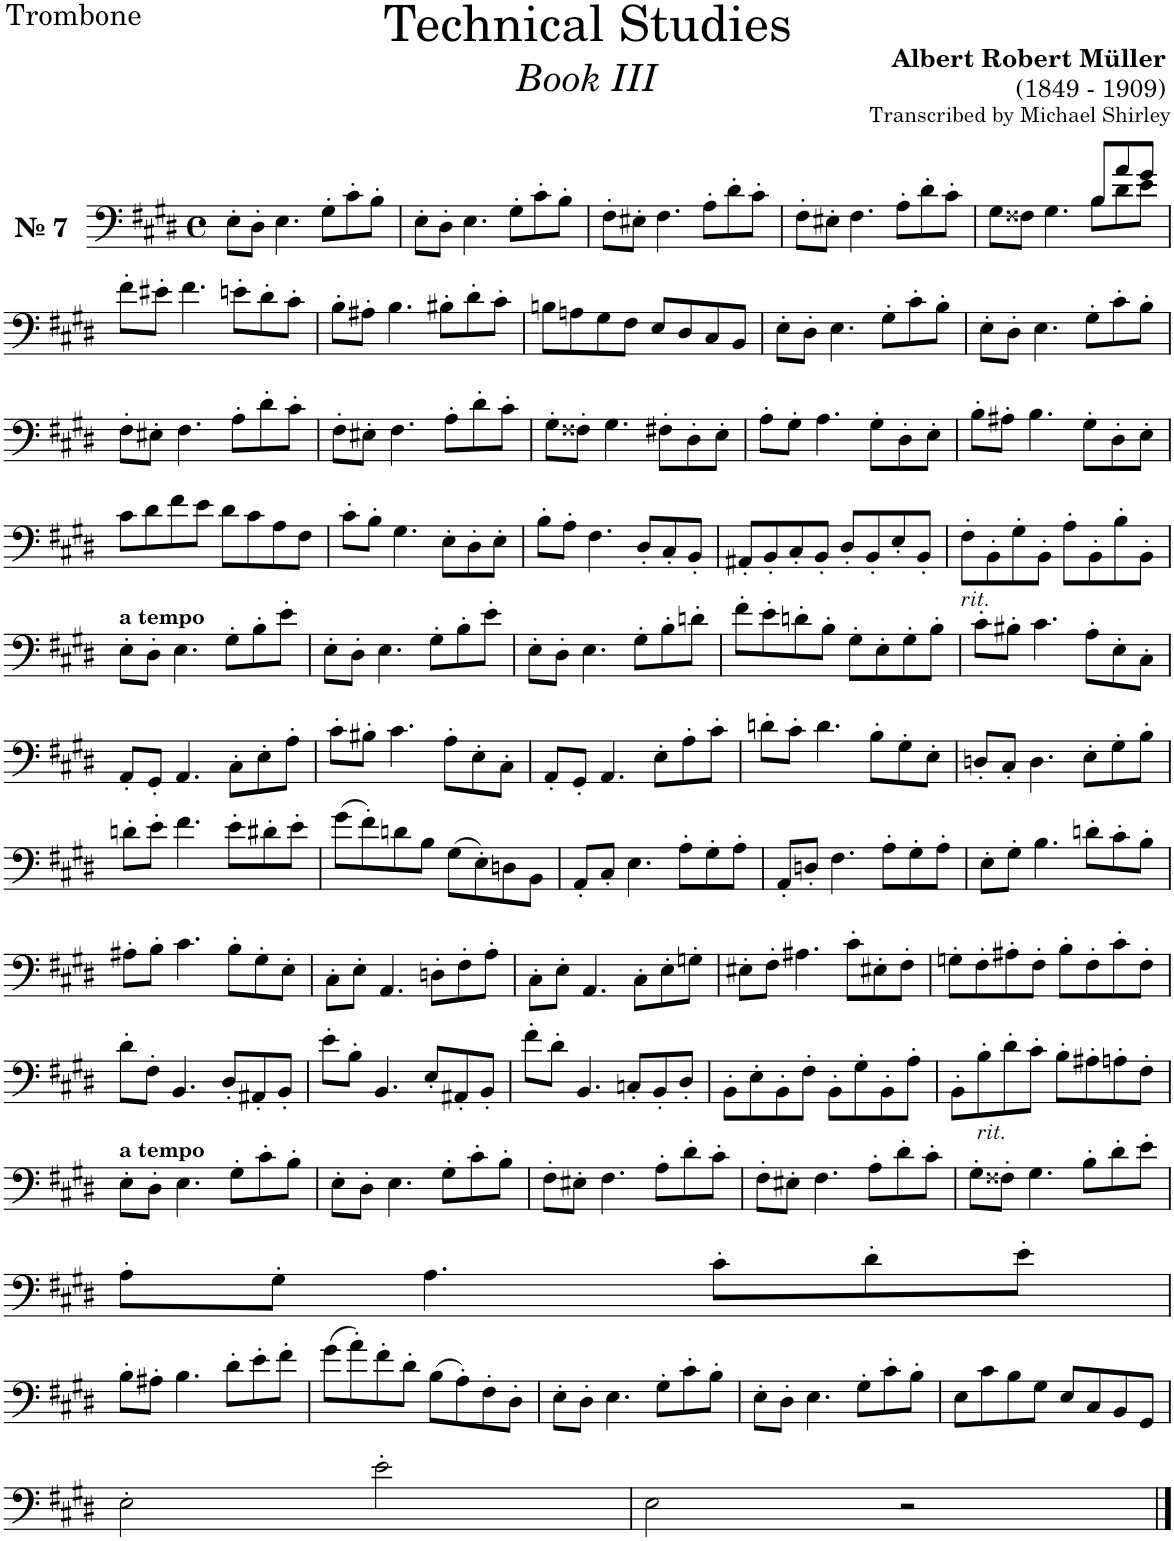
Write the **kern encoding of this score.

**kern
*part1
*staff1
*I"Trombone
*I'Tbn.
*clefF4
*k[f#c#g#d#]
*M4/4
*met(c)
=1
!LO:TX:a:B:t=№ 7
8E'\L
8D#'\J
4.E\
8G#'\L
8c#'\
8B'\J
=2
8E'\L
8D#'\J
4.E\
8G#'\L
8c#'\
8B'\J
=3
8F#'\L
8E#X'\J
4.F#\
8A'\L
8d#'\
8c#'\J
=4
8F#'\L
8E#X'\J
4.F#\
8A'\L
8d#'\
8c#'\J
=5
*^
8G#\L	4ryy
8F##X\J	.
4.G#\	4ryy
.	8ryy
8B\L	8B/L
8d#\	8a/
8e\J	8g#/J
*v	*v
!!LO:LB:g=z
=6
8f#'\L
8e#X'\J
4.f#\
8en'\L
8d#'\
8c#'\J
=7
8B'\L
8A#X'\J
4.B\
8B#X'\L
8d#'\
8c#'\J
=8
8Bn\L
8An\
8G#\
8F#\J
8E/L
8D#/
8C#/
8BB/J
=9
8E'\L
8D#'\J
4.E\
8G#'\L
8c#'\
8B'\J
=10
8E'\L
8D#'\J
4.E\
8G#'\L
8c#'\
8B'\J
!!LO:LB:g=z
=11
8F#'\L
8E#X'\J
4.F#\
8A'\L
8d#'\
8c#'\J
=12
8F#'\L
8E#X'\J
4.F#\
8A'\L
8d#'\
8c#'\J
=13
8G#'\L
8F##X'\J
4.G#\
8F#X'\L
8D#'\
8E'\J
=14
8A'\L
8G#'\J
4.A\
8G#'\L
8D#'\
8E'\J
=15
8B'\L
8A#X'\J
4.B\
8G#'\L
8D#'\
8E'\J
!!LO:LB:g=z
=16
8c#\L
8d#\
8f#\
8e\J
8d#\L
8c#\
8A\
8F#\J
=17
8c#'\L
8B'\J
4.G#\
8E'\L
8D#'\
8E'\J
=18
8B'\L
8A'\J
4.F#\
8D#'/L
8C#'/
8BB'/J
=19
8AA#X'/L
8BB'/
8C#'/
8BB'/J
8D#'/L
8BB'/
8E'/
8BB'/J
=20
!LO:TX:b:i:t=rit.
8F#'\L
8BB'\
8G#'\
8BB'\J
8A'\L
8BB'\
8B'\
8BB'\J
!!LO:LB:g=z
=21
!LO:TX:a:B:t=a tempo
8E'\L
8D#'\J
4.E\
8G#'\L
8B'\
8e'\J
=22
8E'\L
8D#'\J
4.E\
8G#'\L
8B'\
8e'\J
=23
8E'\L
8D#'\J
4.E\
8G#'\L
8B'\
8dn'\J
=24
8f#'\L
8e'\
8dn'\
8B'\J
8G#'\L
8E'\
8G#'\
8B'\J
=25
8c#'\L
8B#X'\J
4.c#\
8A'\L
8E'\
8C#'\J
!!LO:LB:g=z
=26
8AA'/L
8GG#'/J
4.AA/
8C#'\L
8E'\
8A'\J
=27
8c#'\L
8B#X'\J
4.c#\
8A'\L
8E'\
8C#'\J
=28
8AA'/L
8GG#'/J
4.AA/
8E'\L
8A'\
8c#'\J
=29
8dn'\L
8c#'\J
4.d\
8B'\L
8G#'\
8E'\J
=30
8Dn'/L
8C#'/J
4.D\
8E'\L
8G#'\
8B'\J
!!LO:LB:g=z
=31
8dn'\L
8e'\J
4.f#\
8e'\L
8d#X'\
8e'\J
=32
(8g#\L
8f#'\)
8dn\
8B\J
(8G#\L
8E'\)
8Dn\
8BB\J
=33
8AA'/L
8C#'/J
4.E\
8A'\L
8G#'\
8A'\J
=34
8AA'/L
8Dn'/J
4.F#\
8A'\L
8G#'\
8A'\J
=35
8E'\L
8G#'\J
4.B\
8dn'\L
8c#'\
8B'\J
!!LO:LB:g=z
=36
8A#X'\L
8B'\J
4.c#\
8B'\L
8G#'\
8E'\J
=37
8C#'\L
8E'\J
4.AA/
8Dn'\L
8F#'\
8A'\J
=38
8C#'\L
8E'\J
4.AA/
8C#'\L
8E'\
8Gn'\J
=39
8E#X'\L
8F#'\J
4.A#X\
8c#'\L
8E#X'\
8F#'\J
=40
8Gn'\L
8F#'\
8A#X'\
8F#'\J
8B'\L
8F#'\
8c#'\
8F#'\J
!!LO:LB:g=z
=41
8d#'\L
8F#'\J
4.BB/
8D#'/L
8AA#X'/
8BB'/J
=42
8e'\L
8B'\J
4.BB/
8E'/L
8AA#X'/
8BB'/J
=43
8f#'\L
8d#'\J
4.BB/
8Cn'/L
8BB'/
8D#'/J
=44
8BB'\L
8E'\
8BB'\
8F#'\J
8BB'\L
8G#'\
8BB'\
8A'\J
=45
8BB'\L
!LO:TX:b:i:t=rit.
8B'\
8d#'\
8c#'\J
8B'\L
8A#X'\
8An'\
8F#'\J
!!LO:LB:g=z
=46
!LO:TX:a:B:t=a tempo
8E'\L
8D#'\J
4.E\
8G#'\L
8c#'\
8B'\J
=47
8E'\L
8D#'\J
4.E\
8G#'\L
8c#'\
8B'\J
=48
8F#'\L
8E#X'\J
4.F#\
8A'\L
8d#'\
8c#'\J
=49
8F#'\L
8E#X'\J
4.F#\
8A'\L
8d#'\
8c#'\J
=50
8G#'\L
8F##X'\J
4.G#\
8B'\L
8d#'\
8e'\J
!!LO:LB:g=z
=51
8A'\L
8G#'\J
4.A\
8c#'\L
8d#'\
8e'\J
!!LO:LB:g=z
=52
8B'\L
8A#X'\J
4.B\
8d#'\L
8e'\
8f#'\J
=53
(8g#\L
8a'\)
8f#'\
8d#'\J
(8B\L
8A'\)
8F#'\
8D#'\J
=54
8E'\L
8D#'\J
4.E\
8G#'\L
8c#'\
8B'\J
=55
8E'\L
8D#'\J
4.E\
8G#'\L
8c#'\
8B'\J
=56
8E\L
8c#\
8B\
8G#\J
8E/L
8C#/
8BB/
8GG#/J
!!LO:LB:g=z
=57
2E'\
2e'\
=58
2E\
2r
==
*-
